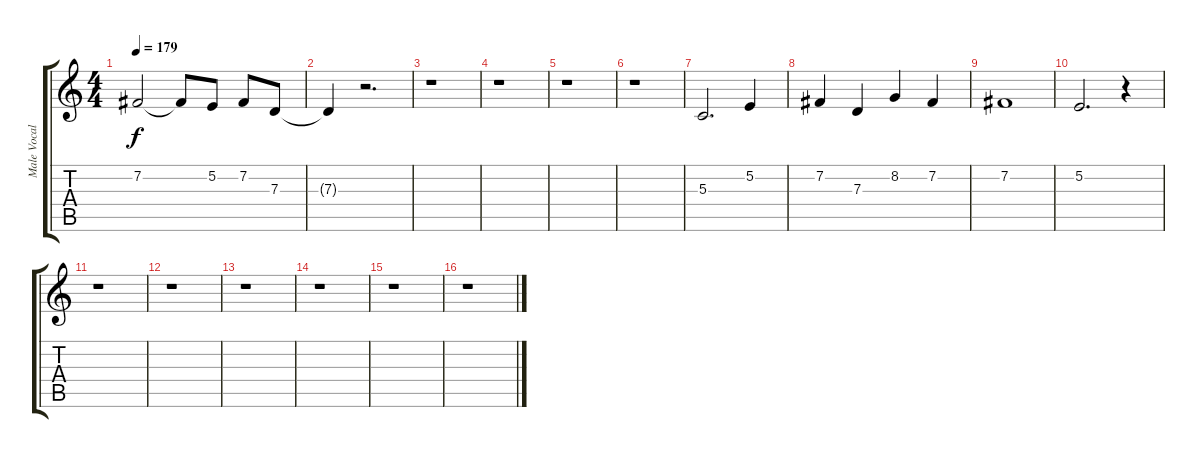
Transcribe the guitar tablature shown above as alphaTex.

\track ("Male Vocals" "Male Vocal") {instrument cello}
\staff {score tabs}
\tuning (E4 B3 G3 D3 A2 E2) {hide}
\ts (4 4)
\tempo 179
\clef g2
\ks c
7.2{t}.2{dy f} 7.2{t}.8 5.2.8 7.2.8 7.3.8 |
7.3{t}.4 r.2{d} |
r.1 |
r.1 |
r.1 |
r.1 |
5.3.2{d} 5.2.4 |
7.2.4 7.3.4 8.2.4 7.2.4 |
7.2.1 |
5.2.2{d} r.4 |
r.1 |
r.1 |
r.1 |
r.1 |
r.1 |
r.1
